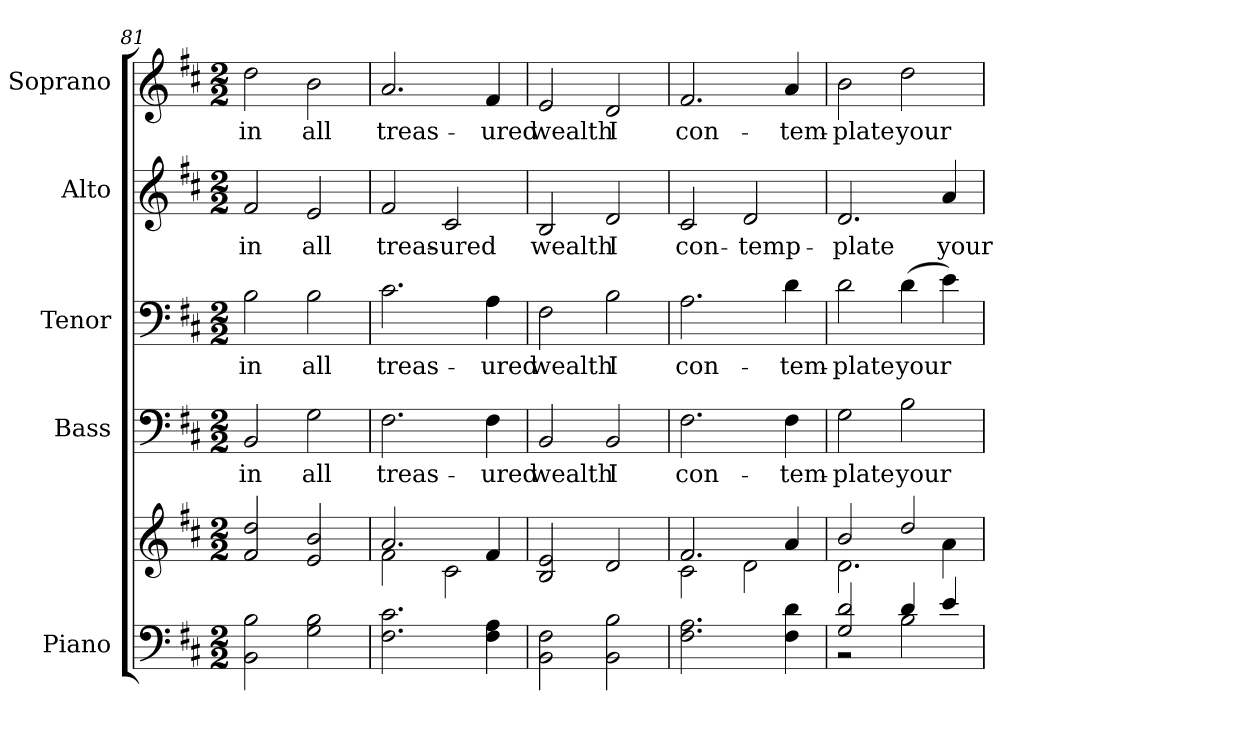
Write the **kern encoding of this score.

**kern	**kern	**kern	**text	**kern	**text	**kern	**text	**kern	**text
*part5	*part5	*part4	*part4	*part3	*part3	*part2	*part2	*part1	*part1
*staff6	*staff5	*staff4	*staff4	*staff3	*staff3	*staff2	*staff2	*staff1	*staff1
*I"Piano	*	*I"Bass	*	*I"Tenor	*	*I"Alto	*	*I"Soprano	*
*I'Pno.	*	*I'B.	*	*I'T.	*	*I'A.	*	*I'S.	*
*clefF4	*clefG2	*clefF4	*	*clefF4	*	*clefG2	*	*clefG2	*
*k[f#c#]	*k[f#c#]	*k[f#c#]	*	*k[f#c#]	*	*k[f#c#]	*	*k[f#c#]	*
*D:	*D:	*D:	*	*D:	*	*D:	*	*D:	*
*M2/2	*M2/2	*M2/2	*	*M2/2	*	*M2/2	*	*M2/2	*
=81	=81	=81	=81	=81	=81	=81	=81	=81	=81
!	!	!	!LO:LY:b:color=#000000	!	!	!	!	!	!
!	!	!	!	!	!LO:LY:b:color=#000000	!	!	!	!
!	!	!	!	!	!	!	!LO:LY:b:color=#000000	!	!
!	!	!	!	!	!	!	!	!	!LO:LY:b:color=#000000
2BBi\ 2Bi	2f#i/ 2ddi	2BBi/	in	2Bi\	in	2f#i/	in	2ddi\	in
!	!	!	!LO:LY:b:color=#000000	!	!	!	!	!	!
!	!	!	!	!	!LO:LY:b:color=#000000	!	!	!	!
!	!	!	!	!	!	!	!LO:LY:b:color=#000000	!	!
!	!	!	!	!	!	!	!	!	!LO:LY:b:color=#000000
2Gi\ 2Bi	2ei/ 2bi	2Gi\	all	2Bi\	all	2ei/	all	2bi\	all
=82	=82	=82	=82	=82	=82	=82	=82	=82	=82
*	*^	*	*	*	*	*	*	*	*
!	!	!	!	!LO:LY:b:color=#000000	!	!	!	!	!	!
!	!	!	!	!	!	!LO:LY:b:color=#000000	!	!	!	!
!	!	!	!	!	!	!	!	!LO:LY:b:color=#000000	!	!
!	!	!	!	!	!	!	!	!	!	!LO:LY:b:color=#000000
2.F#i\ 2.c#i	2.ai/	2f#i\	2.F#i\	treas-	2.c#i\	treas-	2f#i/	treas-	2.ai/	treas-
!	!	!	!	!	!	!	!	!LO:LY:b:color=#000000	!	!
.	.	2c#i\	.	.	.	.	2c#i/	-ured	.	.
!	!	!	!	!LO:LY:b:color=#000000	!	!	!	!	!	!
!	!	!	!	!	!	!LO:LY:b:color=#000000	!	!	!	!
!	!	!	!	!	!	!	!	!	!	!LO:LY:b:color=#000000
4F#i\ 4Ai	4f#i/	.	4F#i\	-ured	4Ai\	-ured	.	.	4f#i/	-ured
*	*v	*v	*	*	*	*	*	*	*	*
=83	=83	=83	=83	=83	=83	=83	=83	=83	=83
!	!	!	!LO:LY:b:color=#000000	!	!	!	!	!	!
!	!	!	!	!	!LO:LY:b:color=#000000	!	!	!	!
!	!	!	!	!	!	!	!LO:LY:b:color=#000000	!	!
!	!	!	!	!	!	!	!	!	!LO:LY:b:color=#000000
2BBi\ 2F#i	2Bi/ 2ei	2BBi/	wealth	2F#i\	wealth	2Bi/	wealth	2ei/	wealth
!	!	!	!LO:LY:b:color=#000000	!	!	!	!	!	!
!	!	!	!	!	!LO:LY:b:color=#000000	!	!	!	!
!	!	!	!	!	!	!	!LO:LY:b:color=#000000	!	!
!	!	!	!	!	!	!	!	!	!LO:LY:b:color=#000000
2BBi\ 2Bi	2di/	2BBi/	I	2Bi\	I	2di/	I	2di/	I
!!LO:PB:g=z
=84	=84	=84	=84	=84	=84	=84	=84	=84	=84
*	*^	*	*	*	*	*	*	*	*
!	!	!	!	!LO:LY:b:color=#000000	!	!	!	!	!	!
!	!	!	!	!	!	!LO:LY:b:color=#000000	!	!	!	!
!	!	!	!	!	!	!	!	!LO:LY:b:color=#000000	!	!
!	!	!	!	!	!	!	!	!	!	!LO:LY:b:color=#000000
2.F#i\ 2.Ai	2.f#i/	2c#i\	2.F#i\	con-	2.Ai\	con-	2c#i/	con-	2.f#i/	con-
!	!	!	!	!	!	!	!	!LO:LY:b:color=#000000	!	!
.	.	2di\	.	.	.	.	2di/	-temp-	.	.
!	!	!	!	!LO:LY:b:color=#000000	!	!	!	!	!	!
!	!	!	!	!	!	!LO:LY:b:color=#000000	!	!	!	!
!	!	!	!	!	!	!	!	!	!	!LO:LY:b:color=#000000
4F#i\ 4di	4ai/	.	4F#i\	-tem-	4di\	-tem-	.	.	4ai/	-tem-
=85	=85	=85	=85	=85	=85	=85	=85	=85	=85	=85
*^	*	*	*	*	*	*	*	*	*	*
!	!	!	!	!	!LO:LY:b:color=#000000	!	!	!	!	!	!
!	!	!	!	!	!	!	!LO:LY:b:color=#000000	!	!	!	!
!	!	!	!	!	!	!	!	!	!LO:LY:b:color=#000000	!	!
!	!	!	!	!	!	!	!	!	!	!	!LO:LY:b:color=#000000
2Gi/ 2di	2r	2bi/	2.di\	2Gi\	-plate	2di\	-plate	2.di/	-plate	2bi\	-plate
!	!	!	!	!	!LO:LY:b:color=#000000	!	!	!	!	!	!
!	!	!	!	!	!	!	!LO:LY:b:color=#000000	!	!	!	!
!	!	!	!	!	!	!	!	!	!	!	!LO:LY:b:color=#000000
4di/	2Bi\	2ddi/	.	2Bi\	your	(4di\	your	.	.	2ddi\	your
!	!	!	!	!	!	!	!	!	!LO:LY:b:color=#000000	!	!
4ei/	.	.	4ai\	.	.	4ei\)	.	4ai/	your	.	.
*v	*v	*	*	*	*	*	*	*	*	*	*
*	*v	*v	*	*	*	*	*	*	*	*
=	=	=	=	=	=	=	=	=	=
*-	*-	*-	*-	*-	*-	*-	*-	*-	*-
